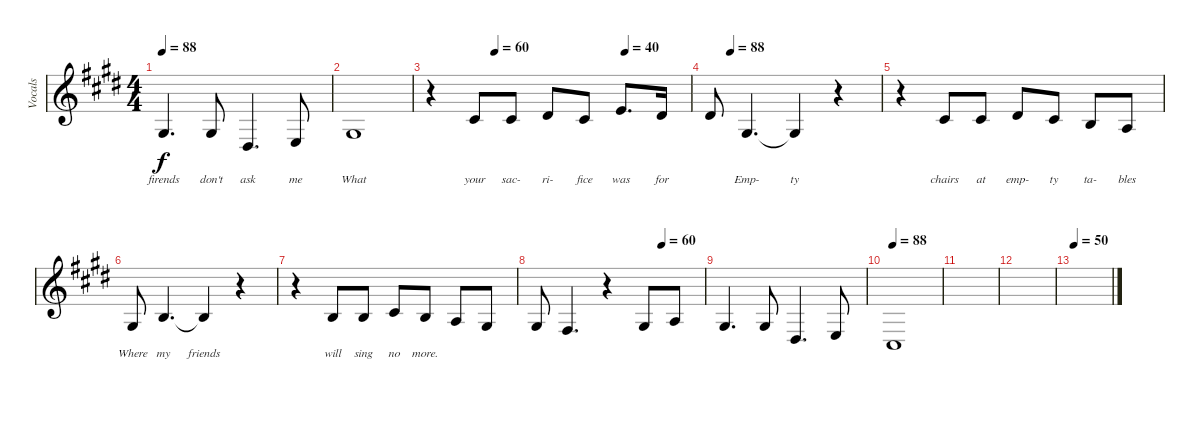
\track ("Vocals" "Vocals") {solo instrument cello}
\staff {score}
\tuning (E4 B3 G3 D3 A2 E2) {hide}
\ts (4 4)
\tempo 88
\clef g2
\ks e
6.4.4{d lyrics (0 "firends") lyrics (1 "") lyrics (2 "") lyrics (3 "") lyrics (4 "") dy f} 6.4.8{lyrics (0 "don't") lyrics (1 "") lyrics (2 "") lyrics (3 "") lyrics (4 "")} 1.4.4{d lyrics (0 "ask") lyrics (1 "") lyrics (2 "") lyrics (3 "") lyrics (4 "")} 2.4.8{lyrics (0 "me") lyrics (1 "") lyrics (2 "") lyrics (3 "") lyrics (4 "")} |
6.4.1{lyrics (0 "What") lyrics (1 "") lyrics (2 "") lyrics (3 "") lyrics (4 "")} |
\tempo (60 0.25)
\tempo (40 0.75)
r.4 6.3.8{lyrics (0 "your") lyrics (1 "") lyrics (2 "") lyrics (3 "") lyrics (4 "")} 6.3.8{lyrics (0 "sac-") lyrics (1 "") lyrics (2 "") lyrics (3 "") lyrics (4 "")} 8.3.8{lyrics (0 "ri-") lyrics (1 "") lyrics (2 "") lyrics (3 "") lyrics (4 "")} 6.3.8{lyrics (0 "fice") lyrics (1 "") lyrics (2 "") lyrics (3 "") lyrics (4 "")} 9.3.8{d lyrics (0 "was") lyrics (1 "") lyrics (2 "") lyrics (3 "") lyrics (4 "")} 8.3.16{lyrics (0 "for") lyrics (1 "") lyrics (2 "") lyrics (3 "") lyrics (4 "")} |
\tempo (88 0.125)
8.3.8{lyrics (0 "") lyrics (1 "") lyrics (2 "") lyrics (3 "") lyrics (4 "")} 6.4.4{d lyrics (0 "Emp-") lyrics (1 "") lyrics (2 "") lyrics (3 "") lyrics (4 "")} 6.4{t}.4{lyrics (0 "ty") lyrics (1 "") lyrics (2 "") lyrics (3 "") lyrics (4 "")} r.4 |
r.4 6.3.8{lyrics (0 "chairs") lyrics (1 "") lyrics (2 "") lyrics (3 "") lyrics (4 "")} 6.3.8{lyrics (0 "at") lyrics (1 "") lyrics (2 "") lyrics (3 "") lyrics (4 "")} 8.3.8{lyrics (0 "emp-") lyrics (1 "") lyrics (2 "") lyrics (3 "") lyrics (4 "")} 6.3.8{lyrics (0 "ty") lyrics (1 "") lyrics (2 "") lyrics (3 "") lyrics (4 "")} 4.3.8{lyrics (0 "ta-") lyrics (1 "") lyrics (2 "") lyrics (3 "") lyrics (4 "")} 2.3.8{lyrics (0 "bles") lyrics (1 "") lyrics (2 "") lyrics (3 "") lyrics (4 "")} |
6.4.8{lyrics (0 "Where") lyrics (1 "") lyrics (2 "") lyrics (3 "") lyrics (4 "")} 9.4.4{d lyrics (0 "my") lyrics (1 "") lyrics (2 "") lyrics (3 "") lyrics (4 "")} 9.4{t}.4{lyrics (0 "friends") lyrics (1 "") lyrics (2 "") lyrics (3 "") lyrics (4 "")} r.4 |
r.4 4.3.8{lyrics (0 "will") lyrics (1 "") lyrics (2 "") lyrics (3 "") lyrics (4 "")} 4.3.8{lyrics (0 "sing") lyrics (1 "") lyrics (2 "") lyrics (3 "") lyrics (4 "")} 6.3.8{lyrics (0 "no") lyrics (1 "") lyrics (2 "") lyrics (3 "") lyrics (4 "")} 4.3.8{lyrics (0 "more.") lyrics (1 "") lyrics (2 "") lyrics (3 "") lyrics (4 "")} 2.3.8 1.3.8 |
\tempo (60 0.75)
1.3.8 4.4.4{d} r.4 6.4.8 7.4.8 |
6.4.4{d} 6.4.8 1.4.4{d} 2.4.8 |
\tempo 88
4.5.1 |
|
|
\tempo 50
